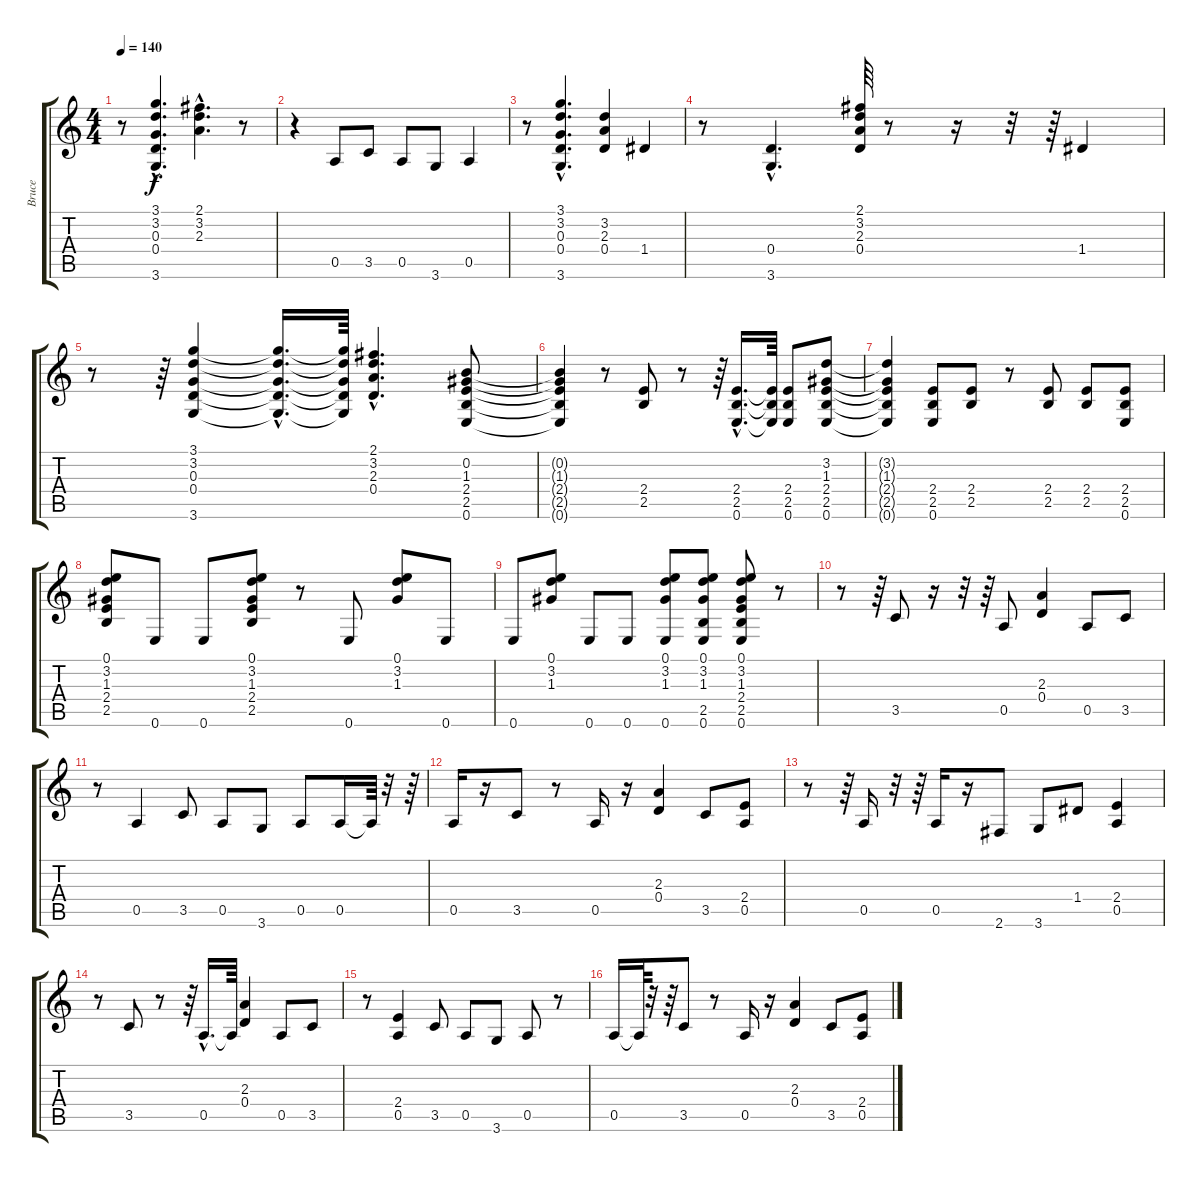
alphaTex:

\track ("Bruce" "Bruce") {instrument electricguitarjazz}
\staff {score tabs}
\tuning (E4 B3 G3 D3 A2 E2) {hide}
\ts (4 4)
\tempo 140
\clef g2
\ks c
r.8{dy f} (3.1{hac} 3.2{hac} 0.3{hac} 0.4{hac} 3.6{hac}).4{d} (2.1{hac} 3.2{hac} 2.3{hac}).4{d} r.8 |
r.4 0.5.8 3.5.8 0.5.8 3.6.8 0.5.4 |
r.8 (3.1{hac} 3.2{hac} 0.3{hac} 0.4{hac} 3.6{hac}).4{d} (3.2 2.3 0.4).4 1.4.4 |
r.8 (0.4{hac} 3.6{hac}).4{d} (2.1 3.2 2.3 0.4).64 r.8 r.16 r.32 r.64 1.4.4 |
r.8 r.64 (3.1 3.2 0.3 0.4 3.6).4 (3.1{hac t} 3.2{hac t} 0.3{hac t} 0.4{hac t} 3.6{hac t}).16{d} (3.1{t} 3.2{t} 0.3{t} 0.4{t} 3.6{t}).64 (2.1{hac} 3.2{hac} 2.3{hac} 0.4{hac}).4{d} (0.2 1.3 2.4 2.5 0.6).8 |
(0.2{t} 1.3{t} 2.4{t} 2.5{t} 0.6{t}).4 r.8 (2.4 2.5).8 r.8 r.64 (2.4{hac} 2.5{hac} 0.6{hac}).16{d} (2.4{t} 2.5{t} 0.6{t}).64 (2.4 2.5 0.6).8 (3.2 1.3 2.4 2.5 0.6).8 |
(3.2{t} 1.3{t} 2.4{t} 2.5{t} 0.6{t}).4 (2.4 2.5 0.6).8 (2.4 2.5).8 r.8 (2.4 2.5).8 (2.4 2.5).8 (2.4 2.5 0.6).8 |
(0.1 3.2 1.3 2.4 2.5).8 0.6.8 0.6.8 (0.1 3.2 1.3 2.4 2.5).8 r.8 0.6.8 (0.1 3.2 1.3).8 0.6.8 |
0.6.8 (0.1 3.2 1.3).8 0.6.8 0.6.8 (0.1 3.2 1.3 0.6).8 (0.1 3.2 1.3 2.5 0.6).8 (0.1 3.2 1.3 2.4 2.5 0.6).8 r.8 |
r.8 r.64 3.5.8 r.16 r.32 r.64 0.5.8 (2.3 0.4).4 0.5.8 3.5.8 |
r.8 0.5.4 3.5.8 0.5.8 3.6.8 0.5.8 0.5.16 0.5{t}.64 r.32 r.64 |
0.5.16 r.16 3.5.8 r.8 0.5.16 r.16 (2.3 0.4).4 3.5.8 (2.4 0.5).8 |
r.8 r.64 0.5.16 r.32 r.64 0.5.16 r.16 2.6.8 3.6.8 1.4.8 (2.4 0.5).4 |
r.8 3.5.8 r.8 r.64 0.5{hac}.16{d} 0.5{t}.64 (2.3 0.4).4 0.5.8 3.5.8 |
r.8 (2.4 0.5).4 3.5.8 0.5.8 3.6.8 0.5.8 r.8 |
0.5.16 0.5{t}.64 r.32 r.64 3.5.8 r.8 0.5.16 r.16 (2.3 0.4).4 3.5.8 (2.4 0.5).8
